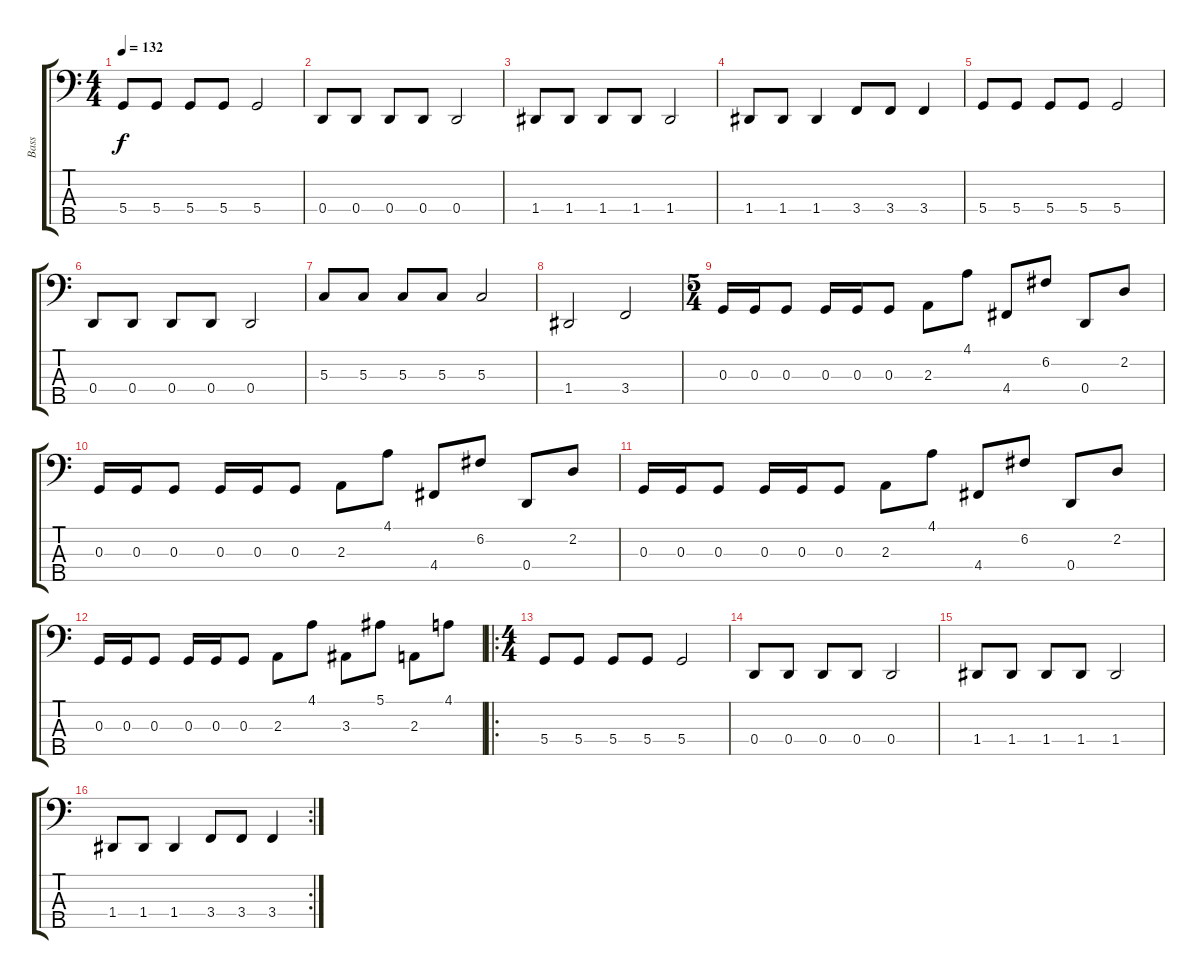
\track ("Bass" "Bass") {instrument fretlessbass}
\staff {score tabs}
\tuning (F2 C2 G1 D1 A0) {hide}
\ts (4 4)
\tempo 132
\clef f4
\ks c
5.4.8{dy f} 5.4.8 5.4.8 5.4.8 5.4.2 |
0.4.8 0.4.8 0.4.8 0.4.8 0.4.2 |
1.4.8 1.4.8 1.4.8 1.4.8 1.4.2 |
1.4.8 1.4.8 1.4.4 3.4.8 3.4.8 3.4.4 |
5.4.8 5.4.8 5.4.8 5.4.8 5.4.2 |
0.4.8 0.4.8 0.4.8 0.4.8 0.4.2 |
5.3.8 5.3.8 5.3.8 5.3.8 5.3.2 |
1.4.2 3.4.2 |
\ts (5 4)
0.3.16 0.3.16 0.3.8 0.3.16 0.3.16 0.3.8 2.3.8 4.1.8 4.4.8 6.2.8 0.4.8 2.2.8 |
0.3.16 0.3.16 0.3.8 0.3.16 0.3.16 0.3.8 2.3.8 4.1.8 4.4.8 6.2.8 0.4.8 2.2.8 |
0.3.16 0.3.16 0.3.8 0.3.16 0.3.16 0.3.8 2.3.8 4.1.8 4.4.8 6.2.8 0.4.8 2.2.8 |
0.3.16 0.3.16 0.3.8 0.3.16 0.3.16 0.3.8 2.3.8 4.1.8 3.3.8 5.1.8 2.3.8 4.1.8 |
\ro
\ts (4 4)
5.4.8 5.4.8 5.4.8 5.4.8 5.4.2 |
0.4.8 0.4.8 0.4.8 0.4.8 0.4.2 |
1.4.8 1.4.8 1.4.8 1.4.8 1.4.2 |
\rc 2
1.4.8 1.4.8 1.4.4 3.4.8 3.4.8 3.4.4
